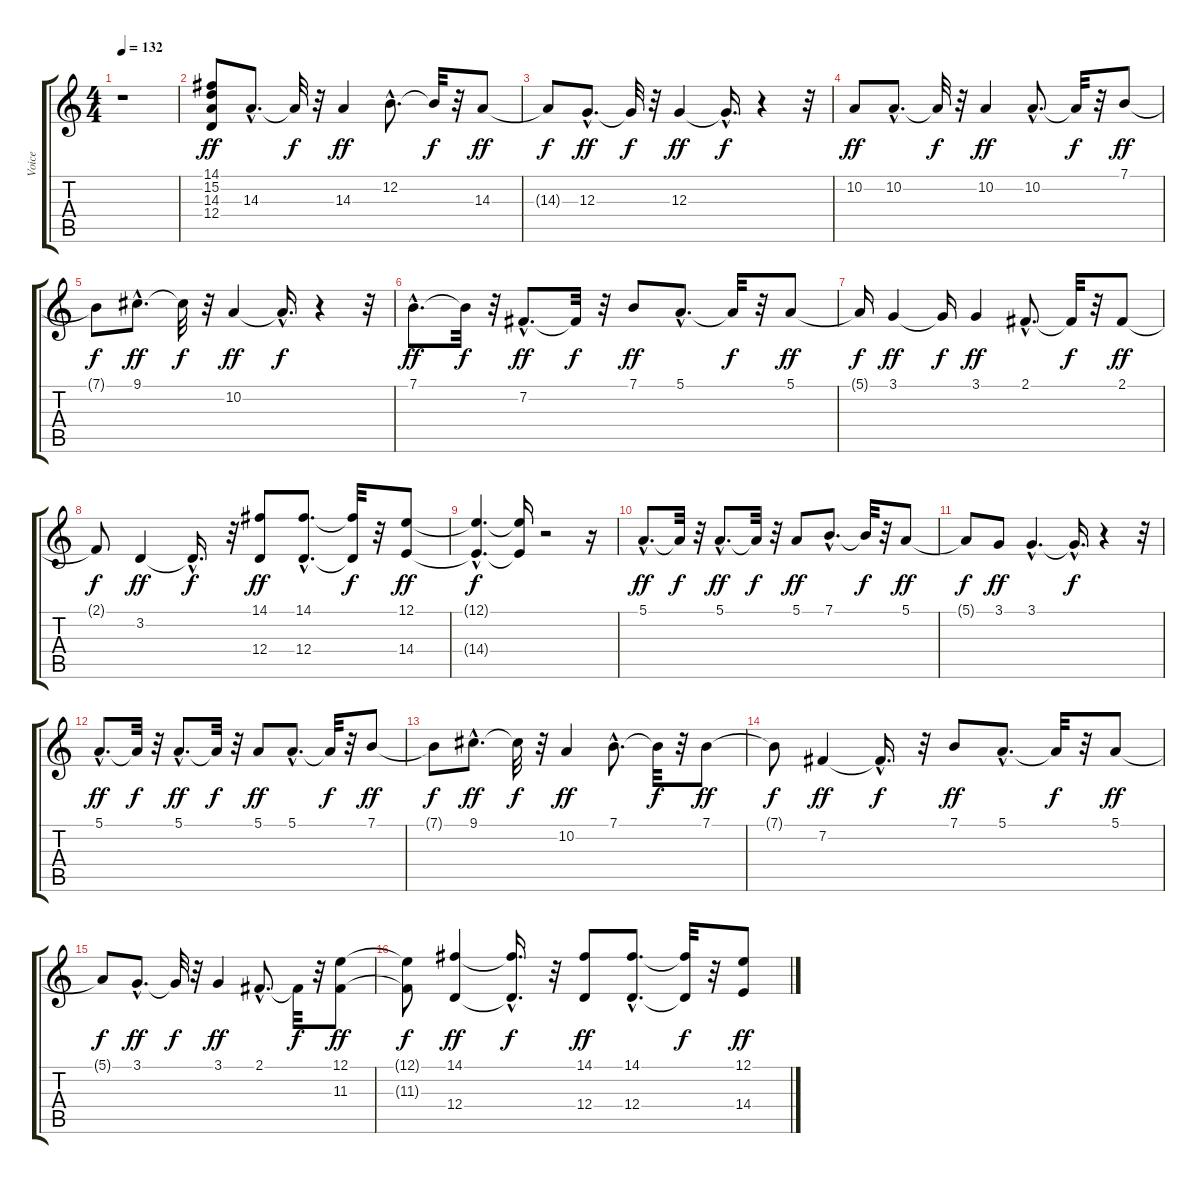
\track ("Voice" "Voice") {instrument synthvoice}
\staff {score tabs}
\tuning (E4 B3 G3 D3 A2 E2) {hide}
\ts (4 4)
\tempo 132
\clef g2
\ks c
r.1{dy ff} |
(14.1 15.2 14.3 12.4).8 14.3{hac}.8{d} 14.3{t}.32{dy f} r.32 14.3.4{dy ff} 12.2{hac}.8{d} 12.2{t}.32{dy f} r.32 14.3.8{dy ff} |
14.3{t}.8{dy f} 12.3{hac}.8{d dy ff} 12.3{t}.32{dy f} r.32 12.3.4{dy ff} 12.3{hac t}.16{d dy f} r.4 r.32 |
10.2.8{dy ff} 10.2{hac}.8{d} 10.2{t}.32{dy f} r.32 10.2.4{dy ff} 10.2{hac}.8{d} 10.2{t}.32{dy f} r.32 7.1.8{dy ff} |
7.1{t}.8{dy f} 9.1{hac}.8{d dy ff} 9.1{t}.32{dy f} r.32 10.2.4{dy ff} 10.2{hac t}.16{d dy f} r.4 r.32 |
7.1{hac}.8{d dy ff} 7.1{t}.32{dy f} r.32 7.2{hac}.8{d dy ff} 7.2{t}.32{dy f} r.32 7.1.8{dy ff} 5.1{hac}.8{d} 5.1{t}.32{dy f} r.32 5.1.8{dy ff} |
5.1{t}.16{dy f} 3.1.4{dy ff} 3.1{t}.16{dy f} 3.1.4{dy ff} 2.1{hac}.8{d} 2.1{t}.32{dy f} r.32 2.1.8{dy ff} |
2.1{t}.8{dy f} 3.2.4{dy ff} 3.2{hac t}.16{d dy f} r.32 (14.1 12.4).8{dy ff} (14.1{hac} 12.4{hac}).8{d} (14.1{t} 12.4{t}).32{dy f} r.32 (12.1 14.4).8{dy ff} |
(12.1{hac t} 14.4{hac t}).4{d dy f} (12.1{t} 14.4{t}).16 r.2 r.16 |
5.1{hac}.8{d dy ff} 5.1{t}.32{dy f} r.32 5.1{hac}.8{d dy ff} 5.1{t}.32{dy f} r.32 5.1.8{dy ff} 7.1{hac}.8{d} 7.1{t}.32{dy f} r.32 5.1.8{dy ff} |
5.1{t}.8{dy f} 3.1.8{dy ff} 3.1{hac}.4{d} 3.1{hac t}.16{d dy f} r.4 r.32 |
5.1{hac}.8{d dy ff} 5.1{t}.32{dy f} r.32 5.1{hac}.8{d dy ff} 5.1{t}.32{dy f} r.32 5.1.8{dy ff} 5.1{hac}.8{d} 5.1{t}.32{dy f} r.32 7.1.8{dy ff} |
7.1{t}.8{dy f} 9.1{hac}.8{d dy ff} 9.1{t}.32{dy f} r.32 10.2.4{dy ff} 7.1{hac}.8{d} 7.1{t}.32{dy f} r.32 7.1.8{dy ff} |
7.1{t}.8{dy f} 7.2.4{dy ff} 7.2{hac t}.16{d dy f} r.32 7.1.8{dy ff} 5.1{hac}.8{d} 5.1{t}.32{dy f} r.32 5.1.8{dy ff} |
5.1{t}.8{dy f} 3.1{hac}.8{d dy ff} 3.1{t}.32{dy f} r.32 3.1.4{dy ff} 2.1{hac}.8{d} 2.1{t}.32{dy f} r.32 (12.1 11.3).8{dy ff} |
(12.1{t} 11.3{t}).8{dy f} (14.1 12.4).4{dy ff} (14.1{hac t} 12.4{hac t}).16{d dy f} r.32 (14.1 12.4).8{dy ff} (14.1{hac} 12.4{hac}).8{d} (14.1{t} 12.4{t}).32{dy f} r.32 (12.1 14.4).8{dy ff}
